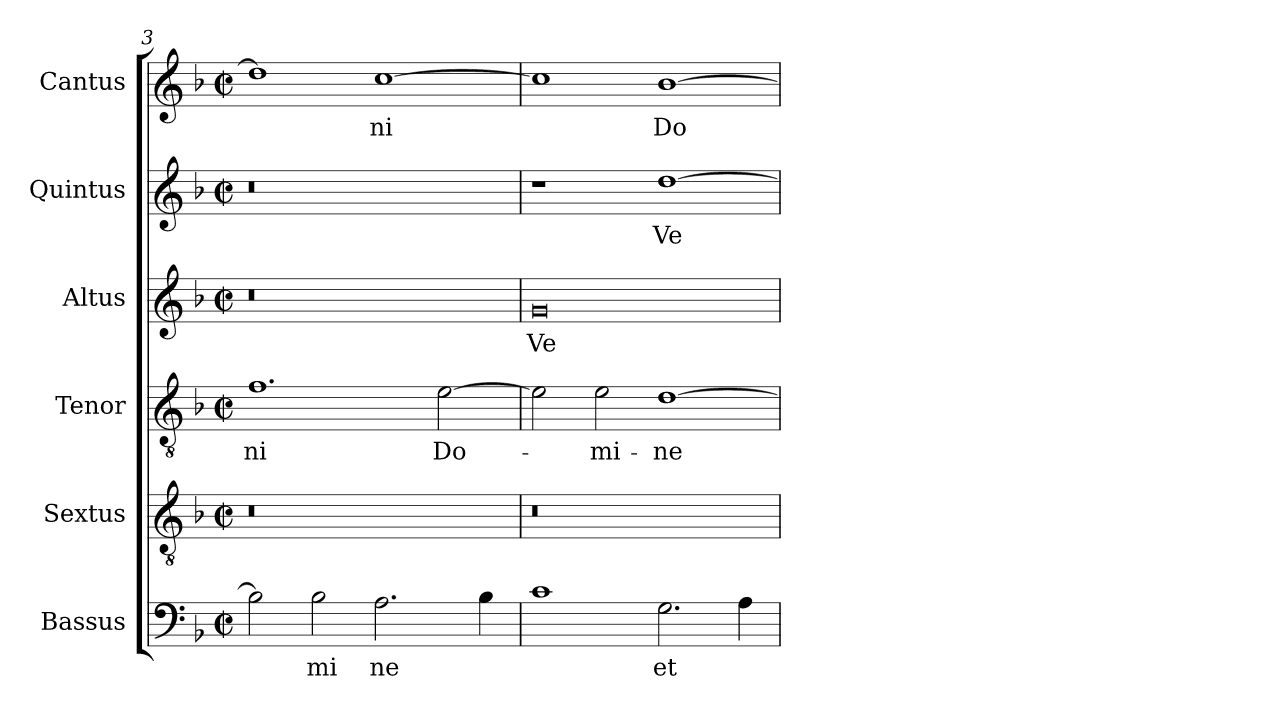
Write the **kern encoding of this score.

**kern	**text	**kern	**kern	**text	**kern	**text	**kern	**text	**kern	**text
*part6	*part6	*part5	*part4	*part4	*part3	*part3	*part2	*part2	*part1	*part1
*staff6	*staff6	*staff5	*staff4	*staff4	*staff3	*staff3	*staff2	*staff2	*staff1	*staff1
*I"Bassus	*	*I"Sextus	*I"Tenor	*	*I"Altus	*	*I"Quintus	*	*I"Cantus	*
*clefF4	*	*clefGv2	*clefGv2	*	*clefG2	*	*clefG2	*	*clefG2	*
*k[b-]	*	*k[b-]	*k[b-]	*	*k[b-]	*	*k[b-]	*	*k[b-]	*
*F:	*	*F:	*F:	*	*F:	*	*F:	*	*F:	*
*M2/2	*	*M2/2	*M2/2	*	*M2/2	*	*M2/2	*	*M2/2	*
*met(c|)	*	*met(c|)	*met(c|)	*	*met(c|)	*	*met(c|)	*	*met(c|)	*
=3	=3	=3	=3	=3	=3	=3	=3	=3	=3	=3
!	!	!	!	!LO:LY:b:cj	!	!	!	!	!	!
2B-\]	.	0r	1.f	-ni	0r	.	0r	.	1dd]	.
!	!LO:LY:b:cj	!	!	!	!	!	!	!	!	!
2B-\	mi	.	.	.	.	.	.	.	.	.
!	!LO:LY:b:cj	!	!	!	!	!	!	!	!	!LO:LY:b:cj
2.A\	ne	.	.	.	.	.	.	.	[>1cc	ni
!	!	!	!	!LO:LY:b	!	!	!	!	!	!
.	.	.	[>2e\	Do-	.	.	.	.	.	.
4B-\	.	.	.	.	.	.	.	.	.	.
=4	=4	=4	=4	=4	=4	=4	=4	=4	=4	=4
!	!	!	!	!	!	!LO:LY:b:cj	!	!	!	!
1c	.	0r	2e\]	.	0g	Ve	1r	.	1cc]	.
!	!	!	!	!LO:LY:b:cj	!	!	!	!	!	!
.	.	.	2e\	-mi-	.	.	.	.	.	.
!	!LO:LY:b:cj	!	!	!LO:LY:b:cj	!	!	!	!LO:LY:b:cj	!	!LO:LY:b:cj
2.G\	et	.	[>1d	-ne	.	.	[>1dd	Ve	[>1b-	Do
4A\	.	.	.	.	.	.	.	.	.	.
=	=	=	=	=	=	=	=	=	=	=
*-	*-	*-	*-	*-	*-	*-	*-	*-	*-	*-
